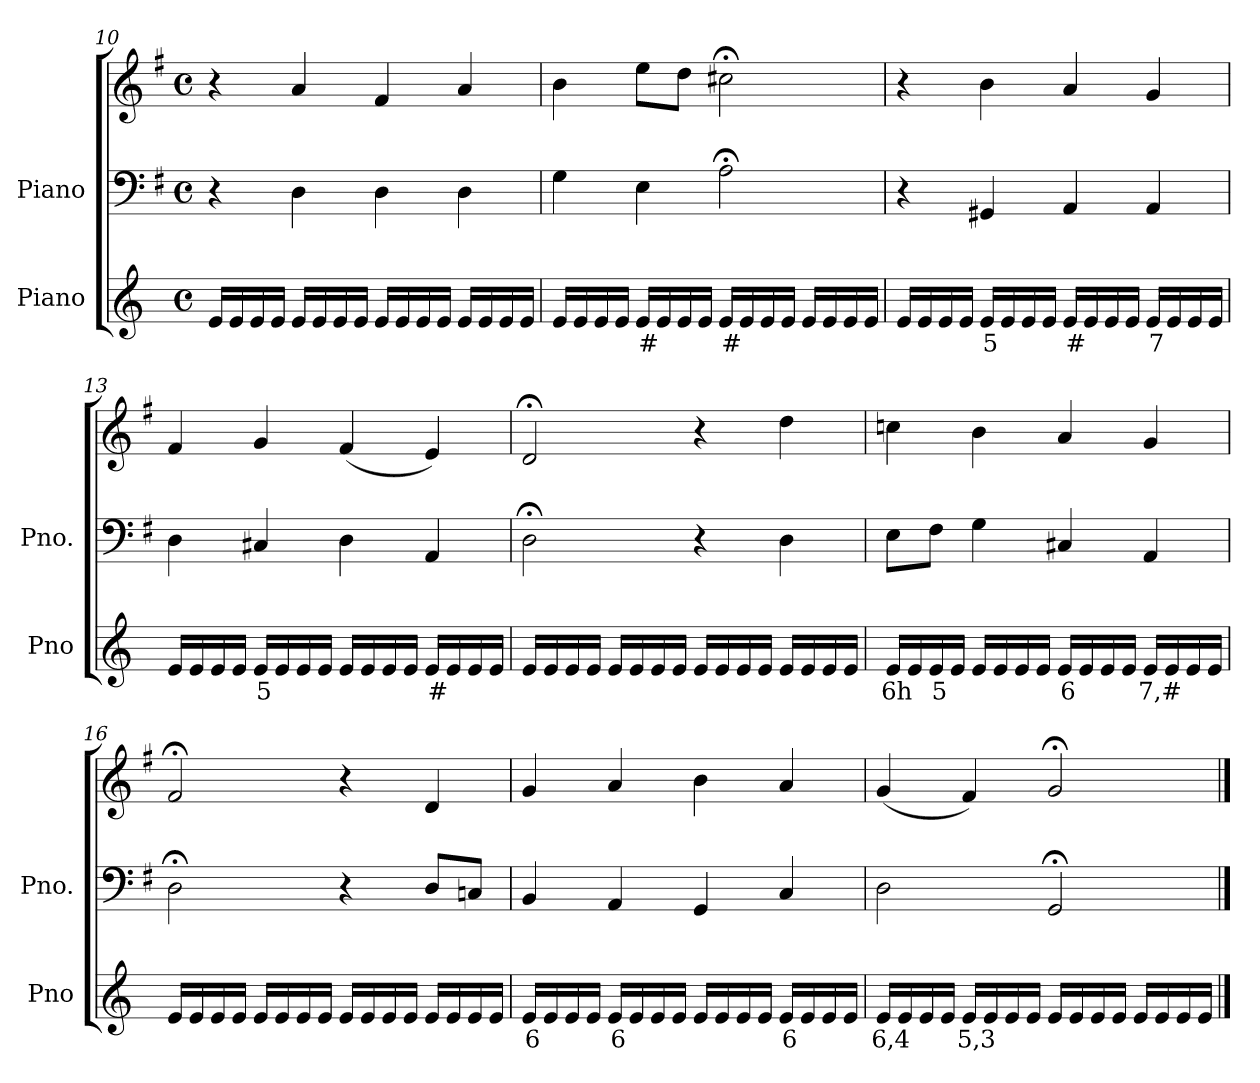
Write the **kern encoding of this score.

**kern	**text	**kern	**kern
*part2	*part2	*part1	*part1
*staff3	*staff3	*staff2	*staff1
*I"Piano	*	*I"Piano	*
*I'Pno	*	*I'Pno.	*
*clefG2	*	*clefF4	*clefG2
*k[]	*	*k[f#]	*k[f#]
*M4/4	*	*M4/4	*M4/4
*met(c)	*	*met(c)	*met(c)
=10	=10	=10	=10
16e/LL	.	4r	4r
16e/	.	.	.
16e/	.	.	.
16e/JJ	.	.	.
16e/LL	.	4D\	4a/
16e/	.	.	.
16e/	.	.	.
16e/JJ	.	.	.
16e/LL	.	4D\	4f#/
16e/	.	.	.
16e/	.	.	.
16e/JJ	.	.	.
16e/LL	.	4D\	4a/
16e/	.	.	.
16e/	.	.	.
16e/JJ	.	.	.
=11	=11	=11	=11
16e/LL	.	4G\	4b\
16e/	.	.	.
16e/	.	.	.
16e/JJ	.	.	.
!	!LO:LY:b	!	!
16e/LL	#	4E\	8ee\L
16e/	.	.	.
16e/	.	.	8dd\J
16e/JJ	.	.	.
!	!LO:LY:b	!	!
16e/LL	#	2A;<\	2cc#X;<\
16e/	.	.	.
16e/	.	.	.
16e/JJ	.	.	.
16e/LL	.	.	.
16e/	.	.	.
16e/	.	.	.
16e/JJ	.	.	.
=12	=12	=12	=12
16e/LL	.	4r	4r
16e/	.	.	.
16e/	.	.	.
16e/JJ	.	.	.
!	!LO:LY:b	!	!
16e/LL	5	4GG#X/	4b\
16e/	.	.	.
16e/	.	.	.
16e/JJ	.	.	.
!	!LO:LY:b	!	!
16e/LL	#	4AA/	4a/
16e/	.	.	.
16e/	.	.	.
16e/JJ	.	.	.
!	!LO:LY:b	!	!
16e/LL	7	4AA/	4g/
16e/	.	.	.
16e/	.	.	.
16e/JJ	.	.	.
=13	=13	=13	=13
16e/LL	.	4D\	4f#/
16e/	.	.	.
16e/	.	.	.
16e/JJ	.	.	.
!	!LO:LY:b	!	!
16e/LL	5	4C#X/	4g/
16e/	.	.	.
16e/	.	.	.
16e/JJ	.	.	.
16e/LL	.	4D\	(<4f#/
16e/	.	.	.
16e/	.	.	.
16e/JJ	.	.	.
!	!LO:LY:b	!	!
16e/LL	#	4AA/	4e/)
16e/	.	.	.
16e/	.	.	.
16e/JJ	.	.	.
=14	=14	=14	=14
16e/LL	.	2D;<\	2d;</
16e/	.	.	.
16e/	.	.	.
16e/JJ	.	.	.
16e/LL	.	.	.
16e/	.	.	.
16e/	.	.	.
16e/JJ	.	.	.
16e/LL	.	4r	4r
16e/	.	.	.
16e/	.	.	.
16e/JJ	.	.	.
16e/LL	.	4D\	4dd\
16e/	.	.	.
16e/	.	.	.
16e/JJ	.	.	.
=15	=15	=15	=15
!	!LO:LY:b	!	!
16e/LL	6h	8E\L	4ccn\
16e/	.	.	.
!	!LO:LY:b	!	!
16e/	5	8F#\J	.
16e/JJ	.	.	.
16e/LL	.	4G\	4b\
16e/	.	.	.
16e/	.	.	.
16e/JJ	.	.	.
!	!LO:LY:b	!	!
16e/LL	6	4C#X/	4a/
16e/	.	.	.
16e/	.	.	.
16e/JJ	.	.	.
!	!LO:LY:b	!	!
16e/LL	7,#	4AA/	4g/
16e/	.	.	.
16e/	.	.	.
16e/JJ	.	.	.
=16	=16	=16	=16
16e/LL	.	2D;<\	2f#;</
16e/	.	.	.
16e/	.	.	.
16e/JJ	.	.	.
16e/LL	.	.	.
16e/	.	.	.
16e/	.	.	.
16e/JJ	.	.	.
16e/LL	.	4r	4r
16e/	.	.	.
16e/	.	.	.
16e/JJ	.	.	.
16e/LL	.	8D/L	4d/
16e/	.	.	.
!	!LO:LY:b	!	!
16e/	_	8Cn/J	.
16e/JJ	.	.	.
=17	=17	=17	=17
!	!LO:LY:b	!	!
16e/LL	6	4BB/	4g/
16e/	.	.	.
16e/	.	.	.
16e/JJ	.	.	.
!	!LO:LY:b	!	!
16e/LL	6	4AA/	4a/
16e/	.	.	.
16e/	.	.	.
16e/JJ	.	.	.
16e/LL	.	4GG/	4b\
16e/	.	.	.
16e/	.	.	.
16e/JJ	.	.	.
!	!LO:LY:b	!	!
16e/LL	6	4C/	4a/
16e/	.	.	.
16e/	.	.	.
16e/JJ	.	.	.
=18	=18	=18	=18
!	!LO:LY:b	!	!
16e/LL	6,4	2D\	(<4g/
16e/	.	.	.
16e/	.	.	.
16e/JJ	.	.	.
!	!LO:LY:b	!	!
16e/LL	5,3	.	4f#/)
16e/	.	.	.
16e/	.	.	.
16e/JJ	.	.	.
16e/LL	.	2GG;</	2g;</
16e/	.	.	.
16e/	.	.	.
16e/JJ	.	.	.
16e/LL	.	.	.
16e/	.	.	.
16e/	.	.	.
16e/JJ	.	.	.
==	==	==	==
*-	*-	*-	*-
